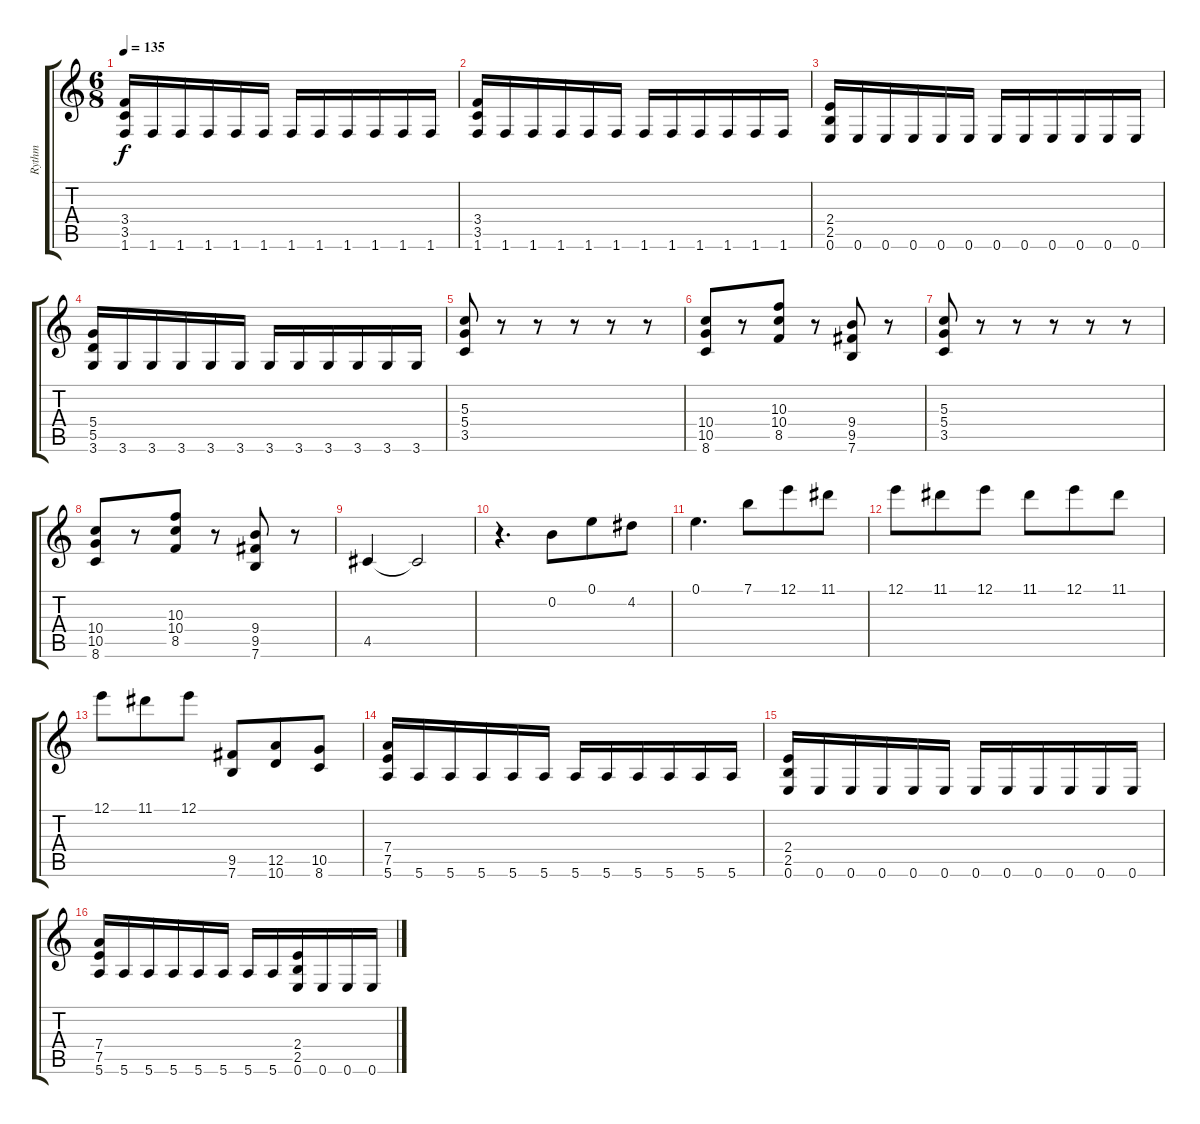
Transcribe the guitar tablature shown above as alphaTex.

\track ("Rythm" "Rythm") {instrument distortionguitar}
\staff {score tabs}
\tuning (E4 B3 G3 D3 A2 E2) {hide}
\ts (6 8)
\tempo 135
\clef g2
\ks c
(3.4 3.5 1.6).16{dy f} 1.6.16 1.6.16 1.6.16 1.6.16 1.6.16 1.6.16 1.6.16 1.6.16 1.6.16 1.6.16 1.6.16 |
(3.4 3.5 1.6).16 1.6.16 1.6.16 1.6.16 1.6.16 1.6.16 1.6.16 1.6.16 1.6.16 1.6.16 1.6.16 1.6.16 |
(2.4 2.5 0.6).16 0.6.16 0.6.16 0.6.16 0.6.16 0.6.16 0.6.16 0.6.16 0.6.16 0.6.16 0.6.16 0.6.16 |
(5.4 5.5 3.6).16 3.6.16 3.6.16 3.6.16 3.6.16 3.6.16 3.6.16 3.6.16 3.6.16 3.6.16 3.6.16 3.6.16 |
(5.3 5.4 3.5).8 r.8 r.8 r.8 r.8 r.8 |
(10.4 10.5 8.6).8 r.8 (10.3 10.4 8.5).8 r.8 (9.4 9.5 7.6).8 r.8 |
(5.3 5.4 3.5).8 r.8 r.8 r.8 r.8 r.8 |
(10.4 10.5 8.6).8 r.8 (10.3 10.4 8.5).8 r.8 (9.4 9.5 7.6).8 r.8 |
4.5.4 4.5{t}.2 |
r.4{d} 0.2.8 0.1.8 4.2.8 |
0.1.4{d} 7.1.8 12.1.8 11.1.8 |
12.1.8 11.1.8 12.1.8 11.1.8 12.1.8 11.1.8 |
12.1.8 11.1.8 12.1.8 (9.5 7.6).8 (12.5 10.6).8 (10.5 8.6).8 |
(7.4 7.5 5.6).16 5.6.16 5.6.16 5.6.16 5.6.16 5.6.16 5.6.16 5.6.16 5.6.16 5.6.16 5.6.16 5.6.16 |
(2.4 2.5 0.6).16 0.6.16 0.6.16 0.6.16 0.6.16 0.6.16 0.6.16 0.6.16 0.6.16 0.6.16 0.6.16 0.6.16 |
(7.4 7.5 5.6).16 5.6.16 5.6.16 5.6.16 5.6.16 5.6.16 5.6.16 5.6.16 (2.4 2.5 0.6).16 0.6.16 0.6.16 0.6.16
